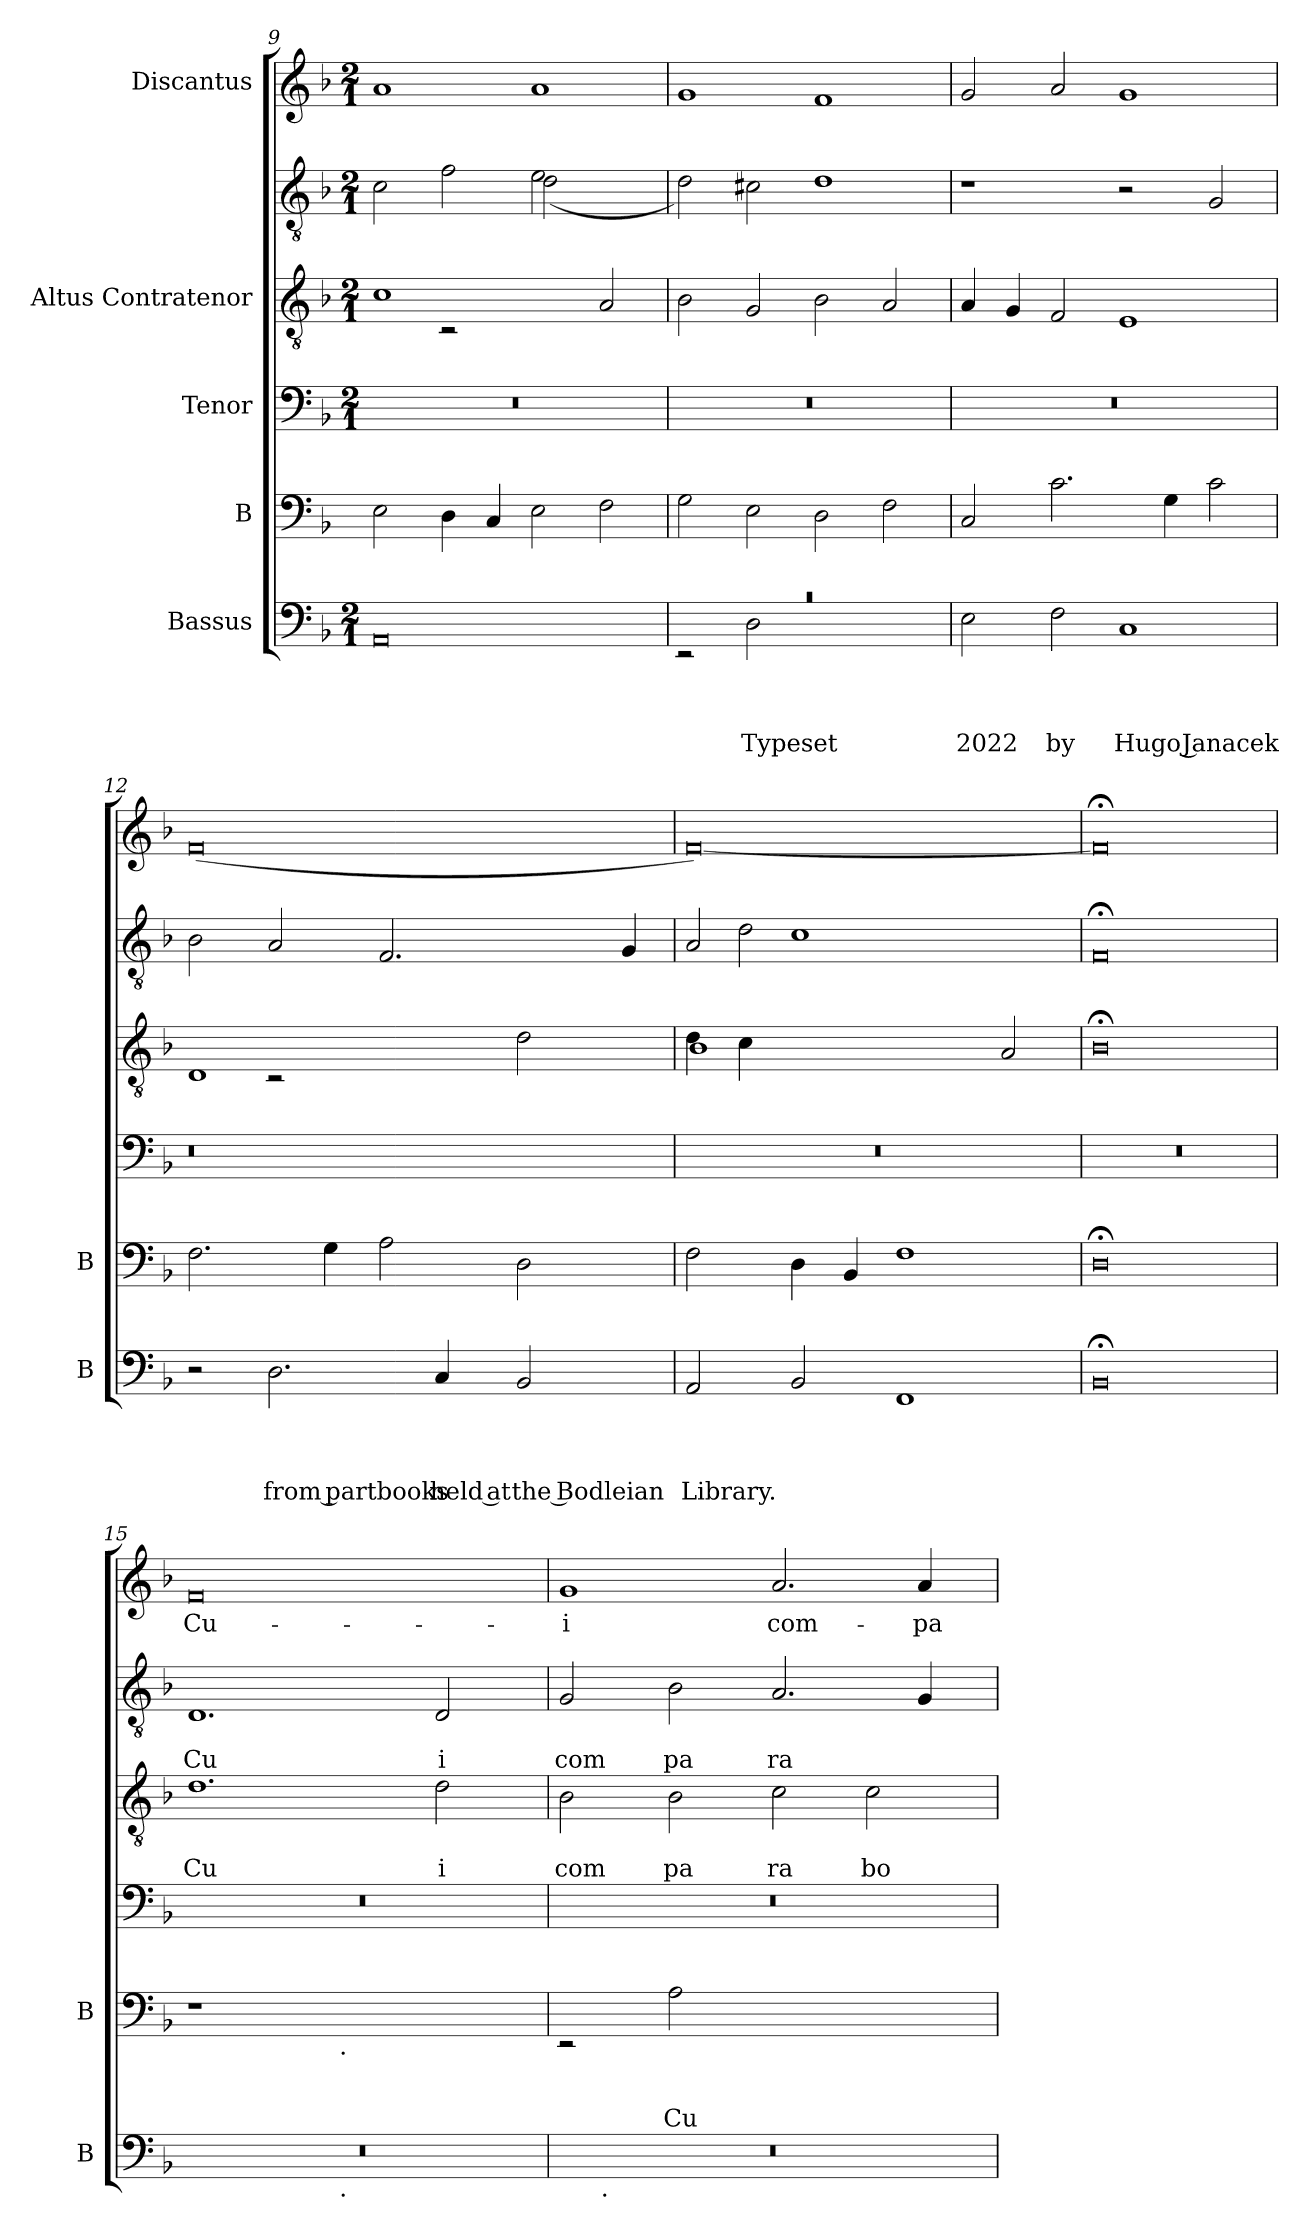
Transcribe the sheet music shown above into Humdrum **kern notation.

**kern	**text	**text	**text	**text	**kern	**text	**text	**text	**kern	**kern	**text	**text	**kern	**text	**text	**kern	**text
*part5	*part5	*part5	*part5	*part5	*part4	*part4	*part4	*part4	*part3	*part2	*part2	*part2	*part2	*part2	*part2	*part1	*part1
*staff6	*staff6	*staff6	*staff6	*staff6	*staff5	*staff5	*staff5	*staff5	*staff4	*staff3	*staff3	*staff3	*staff2	*staff2	*staff2	*staff1	*staff1
*I"Bassus	*	*	*	*	*I"B	*	*	*	*I"Tenor	*I"Altus Contratenor	*	*	*	*	*	*I"Discantus	*
*I'B	*	*	*	*	*I'B	*	*	*	*	*	*	*	*	*	*	*	*
*clefF4	*	*	*	*	*clefF4	*	*	*	*clefF4	*clefGv2	*	*	*clefGv2	*	*	*clefG2	*
*k[b-]	*	*	*	*	*k[b-]	*	*	*	*k[b-]	*k[b-]	*	*	*k[b-]	*	*	*k[b-]	*
*F:	*	*	*	*	*F:	*	*	*	*F:	*F:	*	*	*F:	*	*	*F:	*
*M2/1	*	*	*	*	*	*	*	*	*M2/1	*M2/1	*	*	*M2/1	*	*	*M2/1	*
=9	=9	=9	=9	=9	=9	=9	=9	=9	=9	=9	=9	=9	=9	=9	=9	=9	=9
*	*	*	*	*	*	*	*	*	*	*^	*	*	*^	*	*	*	*
0AA	.	.	.	.	2E\	.	.	.	0r	1c	2ryy	.	.	2c\	1ryy	.	.	1a	.
.	.	.	.	.	4D\	.	.	.	.	.	2rC	.	.	2f\	.	.	.	.	.
.	.	.	.	.	4C/	.	.	.	.	.	.	.	.	.	.	.	.	.	.
.	.	.	.	.	2E\	.	.	.	.	1ryy	2ryy	.	.	2e\	(>2d\	.	.	1a	.
.	.	.	.	.	2F\	.	.	.	.	.	2A/	.	.	2ryy	2ryy	.	.	.	.
!!LO:LB:g=z
=10	=10	=10	=10	=10	=10	=10	=10	=10	=10	=10	=10	=10	=10	=10	=10	=10	=10	=10	=10
!LO:N:vis=1	!	!	!	!	!	!	!	!	!	!	!	!	!	!	!	!	!	!	!
*	*	*	*	*	*	*	*	*	*	*v	*v	*	*	*	*	*	*	*	*
*^	*	*	*	*	*	*	*	*	*	*	*	*	*v	*v	*	*	*	*
0rc	2rEE	.	.	.	.	2G\	.	.	.	0r	2B-\	.	.	2d\)	.	.	1g	.
!	!	!	!	!	!LO:LY:b	!	!	!	!	!	!	!	!	!	!	!	!	!
.	2D\	.	.	.	Typeset	2E\	.	.	.	.	2G/	.	.	2c#X\	.	.	.	.
.	1ryy	.	.	.	.	2D\	.	.	.	.	2B-\	.	.	1d	.	.	1f	.
.	.	.	.	.	.	2F\	.	.	.	.	2A/	.	.	.	.	.	.	.
*v	*v	*	*	*	*	*	*	*	*	*	*	*	*	*	*	*	*	*
=11	=11	=11	=11	=11	=11	=11	=11	=11	=11	=11	=11	=11	=11	=11	=11	=11	=11
!	!	!	!	!LO:LY:b	!	!	!	!	!	!	!	!	!	!	!	!	!
2E\	.	.	.	2022	2C/	.	.	.	0r	4A/	.	.	1r	.	.	2g/	.
.	.	.	.	.	.	.	.	.	.	4G/	.	.	.	.	.	.	.
!	!	!	!	!LO:LY:b	!	!	!	!	!	!	!	!	!	!	!	!	!
2F\	.	.	.	by	2.c\	.	.	.	.	2F/	.	.	.	.	.	2a/	.
!	!	!	!	!LO:LY:b	!	!	!	!	!	!	!	!	!	!	!	!	!
1C	.	.	.	Hugo Janacek	.	.	.	.	.	1E	.	.	2r	.	.	1g	.
.	.	.	.	.	4G\	.	.	.	.	.	.	.	.	.	.	.	.
.	.	.	.	.	2c\	.	.	.	.	.	.	.	2G/	.	.	.	.
=12	=12	=12	=12	=12	=12	=12	=12	=12	=12	=12	=12	=12	=12	=12	=12	=12	=12
*	*	*	*	*	*	*	*	*	*	*^	*	*	*	*	*	*	*
2r	.	.	.	.	2.F\	.	.	.	0r	1D	2ryy	.	.	2B-\	.	.	(<0f	.
!	!	!	!	!LO:LY:b:rj	!	!	!	!	!	!	!	!	!	!	!	!	!	!
2.D\	.	.	.	from partbooks	.	.	.	.	.	.	2rC	.	.	2A/	.	.	.	.
.	.	.	.	.	4G\	.	.	.	.	.	.	.	.	.	.	.	.	.
.	.	.	.	.	2A\	.	.	.	.	4ryy	2ryy	.	.	2.F/	.	.	.	.
!	!	!	!	!LO:LY:b:rj	!	!	!	!	!	!	!	!	!	!	!	!	!	!
4C/	.	.	.	held at	.	.	.	.	.	1ryy	.	.	.	.	.	.	.	.
!	!	!	!	!LO:LY:b	!	!	!	!	!	!	!	!	!	!	!	!	!	!
2BB-/	.	.	.	the Bodleian	2D\	.	.	.	.	.	2d\	.	.	.	.	.	.	.
.	.	.	.	.	.	.	.	.	.	.	.	.	.	4ryy	.	.	.	.
4ryy	.	.	.	.	4ryy	.	.	.	4ryy	.	4ryy	.	.	4G/	.	.	4ryy	.
=13	=13	=13	=13	=13	=13	=13	=13	=13	=13	=13	=13	=13	=13	=13	=13	=13	=13	=13
!	!	!	!	!LO:LY:b	!	!	!	!	!	!	!	!	!	!	!	!	!	!
*	*	*	*	*	*	*	*	*	*	*	*	*	*	*^	*	*	*	*
2AA/	.	.	.	Library.	2F\	.	.	.	0r	4d\	1B-	.	.	2A/	4ryy	.	.	[<0f)	.
.	.	.	.	.	.	.	.	.	.	4c\	.	.	.	.	2d\	.	.	.	.
2BB-/	.	.	.	.	4D\	.	.	.	.	1.ryy	.	.	.	1c	.	.	.	.	.
.	.	.	.	.	4BB-/	.	.	.	.	.	.	.	.	.	2ryy	.	.	.	.
1FF	.	.	.	.	1F	.	.	.	.	.	2ryy	.	.	.	.	.	.	.	.
.	.	.	.	.	.	.	.	.	.	.	.	.	.	.	2.ryy	.	.	.	.
.	.	.	.	.	.	.	.	.	.	.	2A/	.	.	2ryy	.	.	.	.	.
*	*	*	*	*	*	*	*	*	*	*v	*v	*	*	*	*	*	*	*	*
*	*	*	*	*	*	*	*	*	*	*	*	*	*v	*v	*	*	*	*
=14	=14	=14	=14	=14	=14	=14	=14	=14	=14	=14	=14	=14	=14	=14	=14	=14	=14
0BB-;	.	.	.	.	0D;<	.	.	.	0r	0B-;<	.	.	0F;	.	.	0f;]	.
!!LO:PB:g=z
=15	=15	=15	=15	=15	=15	=15	=15	=15	=15	=15	=15	=15	=15	=15	=15	=15	=15
!	!	!	!	!	!	!	!	!	!	!	!	!LO:LY:b	!	!	!LO:LY:b	!	!LO:LY:b
*^	*	*	*	*	*^	*	*	*	*	*	*	*	*	*	*	*	*
0r	3%2ryy	.	.	.	.	1r	3%2ryy	.	.	.	0r	1.d	.	Cu	1.D	.	Cu	0f	Cu-
.	6..ryy	.	.	.	.	.	6..ryy	.	.	.	.	.	.	.	.	.	.	.	.
!	!	!	!	!	!	!	!LO:TX:b:t=.	!	!	!	!	!	!	!	!	!	!	!	!
!	!LO:TX:b:t=.	!	!	!	!	!	!	!	!	!	!	!	!	!	!	!	!	!	!
.	3%2ryy	.	.	.	.	.	3%2ryy	.	.	.	.	.	.	.	.	.	.	.	.
.	.	.	.	.	.	1ryy	.	.	.	.	.	.	.	.	.	.	.	.	.
!	!	!	!	!	!	!	!	!	!	!	!	!	!	!LO:LY:b	!	!	!LO:LY:b	!	!
.	.	.	.	.	.	.	.	.	.	.	.	2d\	.	i	2D/	.	i	.	.
.	3ryy	.	.	.	.	.	3ryy	.	.	.	.	.	.	.	.	.	.	.	.
.	24ryy	.	.	.	.	.	24ryy	.	.	.	.	.	.	.	.	.	.	.	.
=16	=16	=16	=16	=16	=16	=16	=16	=16	=16	=16	=16	=16	=16	=16	=16	=16	=16	=16	=16
!	!	!	!	!	!	!LO:N:vis=1	!	!	!	!	!	!	!	!LO:LY:b	!	!	!LO:LY:b	!	!LO:LY:b
0r	12ryy	.	.	.	.	0rc	2rEE	.	.	.	0r	2B-\	.	com	2G/	.	com	1g	-i
.	48.ryy	.	.	.	.	.	.	.	.	.	.	.	.	.	.	.	.	.	.
!	!LO:TX:b:t=.	!	!	!	!	!	!	!	!	!	!	!	!	!	!	!	!	!	!
.	3%2ryy	.	.	.	.	.	.	.	.	.	.	.	.	.	.	.	.	.	.
!	!	!	!	!	!	!	!	!	!	!LO:LY:b	!	!	!	!LO:LY:b	!	!	!LO:LY:b	!	!
.	.	.	.	.	.	.	2A\	.	.	Cu	.	2B-\	.	pa	2B-\	.	pa	.	.
.	3%2ryy	.	.	.	.	.	.	.	.	.	.	.	.	.	.	.	.	.	.
!	!	!	!	!	!	!	!	!	!	!	!	!	!	!LO:LY:b	!	!	!LO:LY:b	!	!LO:LY:b
.	.	.	.	.	.	.	1ryy	.	.	.	.	2c\	.	ra	2.A/	.	ra	2.a/	com-
.	3ryy	.	.	.	.	.	.	.	.	.	.	.	.	.	.	.	.	.	.
!	!	!	!	!	!	!	!	!	!	!	!	!	!	!LO:LY:b	!	!	!	!	!
.	.	.	.	.	.	.	.	.	.	.	.	2c\	.	bo	.	.	.	.	.
!	!	!	!	!	!	!	!	!	!	!	!	!	!	!	!	!	!	!	!LO:LY:b
.	.	.	.	.	.	.	.	.	.	.	.	.	.	.	4G/	.	.	4a/	-pa-
.	6ryy	.	.	.	.	.	.	.	.	.	.	.	.	.	.	.	.	.	.
.	24ryy	.	.	.	.	.	.	.	.	.	.	.	.	.	.	.	.	.	.
.	96ryy	.	.	.	.	.	.	.	.	.	.	.	.	.	.	.	.	.	.
*v	*v	*	*	*	*	*	*	*	*	*	*	*	*	*	*	*	*	*	*
*	*	*	*	*	*v	*v	*	*	*	*	*	*	*	*	*	*	*	*
=	=	=	=	=	=	=	=	=	=	=	=	=	=	=	=	=	=
*-	*-	*-	*-	*-	*-	*-	*-	*-	*-	*-	*-	*-	*-	*-	*-	*-	*-
